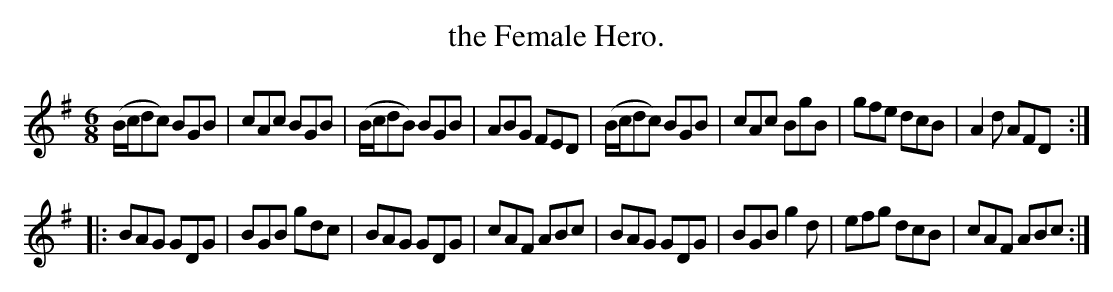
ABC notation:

X:1
T:the Female Hero.
M:6/8
L:1/8
K:DMix
(B/c/dc) BGB|cAc BGB|(B/c/dB) BGB|ABG FED |\
(B/c/dc) BGB|cAc BgB| gfe     dcB|A2d AFD::
 BAG     GDG|BGB gdc| BAG     GDG|cAF ABc |\
 BAG     GDG|BGB g2d| efg     dcB|cAF ABc:|
